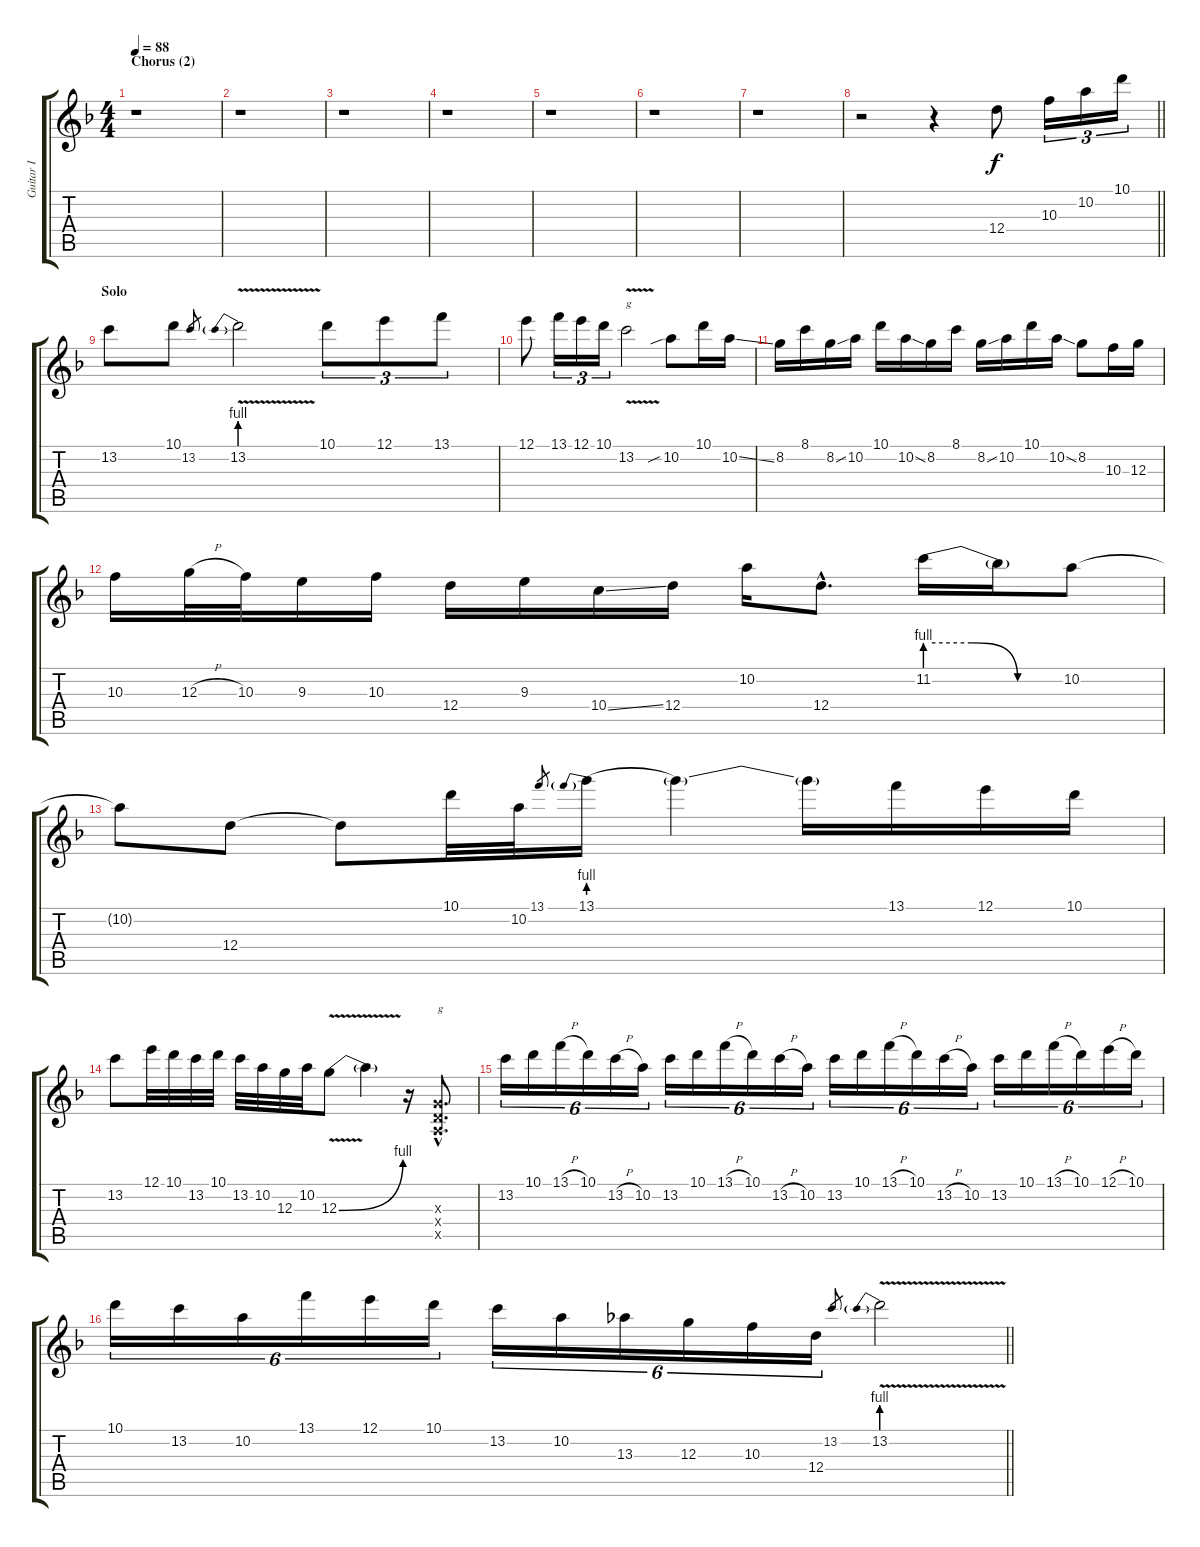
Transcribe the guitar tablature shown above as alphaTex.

\track ("Guitar I" "Guitar I") {instrument distortionguitar}
\staff {score tabs}
\tuning (E4 B3 G3 D3 A2 E2) {hide}
\ts (4 4)
\section ("" "Chorus (2)")
\tempo 88
\clef g2
\ks dminor
r.1{dy f} |
r.1 |
r.1 |
r.1 |
r.1 |
r.1 |
r.1 |
\barLineRight lightlight
r.2 r.4 12.4.8 10.3.16{tu (3 2)} 10.2.16{tu (3 2)} 10.1.16{tu (3 2)} |
\section ("" "Solo")
13.2.8 10.1.8 13.2.8{gr} 13.2{be (prebend 0 4 60 4) v}.2 10.1.8{tu (3 2)} 12.1.8{tu (3 2)} 13.1.8{tu (3 2)} |
12.1.8 13.1.16{tu (3 2)} 12.1.16{tu (3 2)} 10.1.16{tu (3 2)} 13.2{v}.2{txt "g"} 10.2{sib}.8 10.1.16 10.2{ss}.16 |
8.2.16 8.1.16 8.2{ss}.16 10.2.16 10.1.16 10.2{ss}.16 8.2.16 8.1.16 8.2{ss}.16 10.2.16 10.1.16 10.2{ss}.16 8.2.8 10.3.16 12.3.16 |
10.3.16 12.3{h}.32 10.3.32 9.3.16 10.3.16 12.4.16 9.3.16 10.4{ss}.16 12.4.16 10.2.16 12.4{hac}.8{d} 11.2{be (custom 0 4 20 4 40 0 60 0)}.16 11.2{t}.16 10.2.8 |
10.2{t}.8 12.4.8 12.4{t}.8 10.1.32 10.2.32 13.1.8{gr} 13.1{be (prebend 0 4 60 4)}.16 13.1{t}.4 13.1{t}.16 13.1.16 12.1.16 10.1.16 |
13.2.8 12.1.32 10.1.32 13.2.32 10.1.32 13.2.32 10.2.32 12.3.32 10.2.32 12.3{be (bend 0 0 60 4) v}.8 12.3{t}.4 r.16 (0.3{hac x} 0.4{hac x} 0.5{hac x}).8{d txt "g"} |
13.2.16{tu (6 4)} 10.1.16{tu (6 4)} 13.1{h}.16{tu (6 4)} 10.1.16{tu (6 4)} 13.2{h}.16{tu (6 4)} 10.2.16{tu (6 4)} 13.2.16{tu (6 4)} 10.1.16{tu (6 4)} 13.1{h}.16{tu (6 4)} 10.1.16{tu (6 4)} 13.2{h}.16{tu (6 4)} 10.2.16{tu (6 4)} 13.2.16{tu (6 4)} 10.1.16{tu (6 4)} 13.1{h}.16{tu (6 4)} 10.1.16{tu (6 4)} 13.2{h}.16{tu (6 4)} 10.2.16{tu (6 4)} 13.2.16{tu (6 4)} 10.1.16{tu (6 4)} 13.1{h}.16{tu (6 4)} 10.1.16{tu (6 4)} 12.1{h}.16{tu (6 4)} 10.1.16{tu (6 4)} |
\barLineRight lightlight
10.1.16{tu (6 4)} 13.2.16{tu (6 4)} 10.2.16{tu (6 4)} 13.1.16{tu (6 4)} 12.1.16{tu (6 4)} 10.1.16{tu (6 4)} 13.2.16{tu (6 4)} 10.2.16{tu (6 4)} 13.3.16{tu (6 4)} 12.3.16{tu (6 4)} 10.3.16{tu (6 4)} 12.4.16{tu (6 4)} 13.2.8{gr} 13.2{be (prebend 0 4 60 4) v}.2
